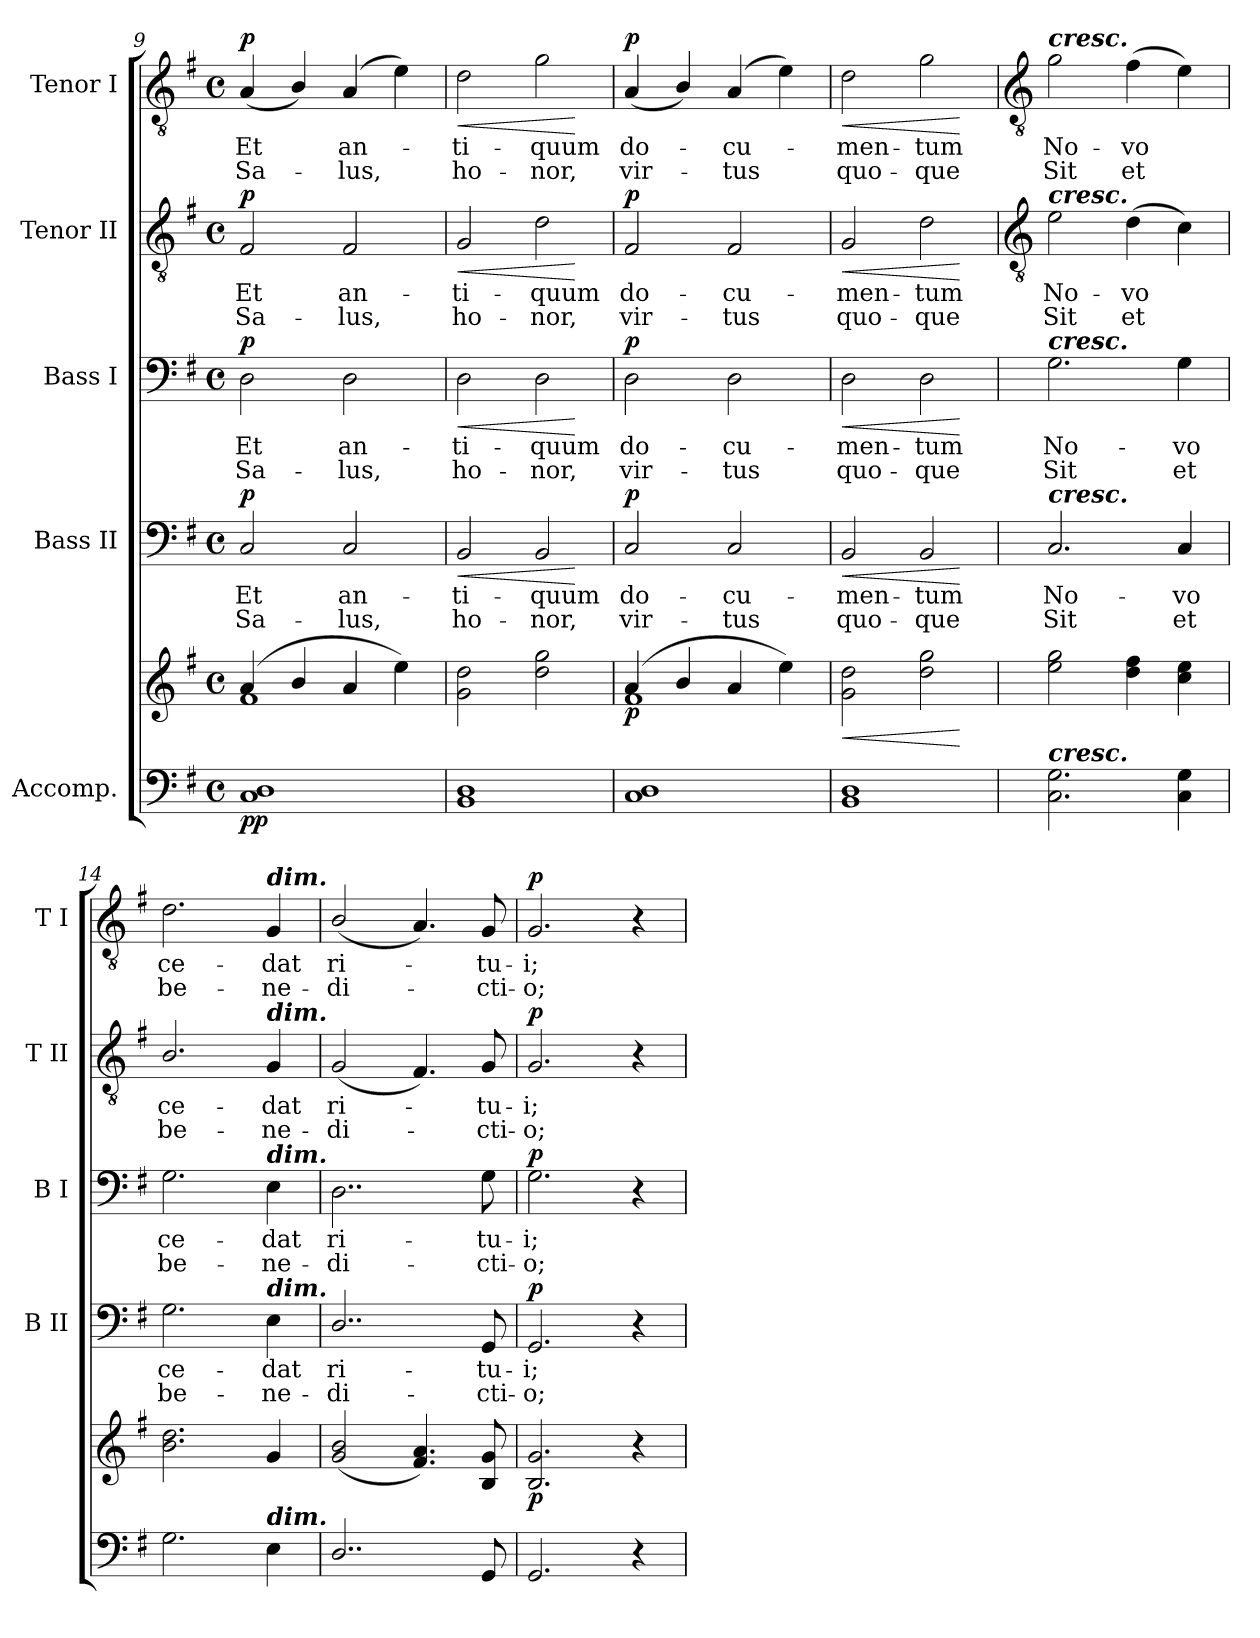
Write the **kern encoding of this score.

**kern	**kern	**dynam	**kern	**text	**text	**dynam	**kern	**text	**text	**dynam	**kern	**text	**text	**dynam	**kern	**text	**text	**dynam
*part5	*part5	*part5	*part4	*part4	*part4	*part4	*part3	*part3	*part3	*part3	*part2	*part2	*part2	*part2	*part1	*part1	*part1	*part1
*staff6	*staff5	*staff5/6	*staff4	*staff4	*staff4	*staff4	*staff3	*staff3	*staff3	*staff3	*staff2	*staff2	*staff2	*staff2	*staff1	*staff1	*staff1	*staff1
*I"Accomp.	*	*	*I"Bass II	*	*	*	*I"Bass I	*	*	*	*I"Tenor II	*	*	*	*I"Tenor I	*	*	*
*	*	*	*I'B II	*	*	*	*I'B I	*	*	*	*I'T II	*	*	*	*I'T I	*	*	*
*clefF4	*clefG2	*	*clefF4	*	*	*	*clefF4	*	*	*	*clefGv2	*	*	*	*clefGv2	*	*	*
*k[f#]	*k[f#]	*	*k[f#]	*	*	*	*k[f#]	*	*	*	*k[f#]	*	*	*	*k[f#]	*	*	*
*G:	*G:	*	*G:	*	*	*	*G:	*	*	*	*G:	*	*	*	*G:	*	*	*
*M4/4	*M4/4	*	*M4/4	*	*	*	*M4/4	*	*	*	*M4/4	*	*	*	*M4/4	*	*	*
*met(c)	*met(c)	*	*met(c)	*	*	*	*met(c)	*	*	*	*met(c)	*	*	*	*met(c)	*	*	*
=9	=9	=9	=9	=9	=9	=9	=9	=9	=9	=9	=9	=9	=9	=9	=9	=9	=9	=9
*	*^	*	*	*	*	*	*	*	*	*	*	*	*	*	*	*	*	*
!	!	!	!LO:DY:b=2	!	!LO:LY:b	!LO:LY:b	!	!	!LO:LY:b	!LO:LY:b	!	!	!LO:LY:b	!LO:LY:b	!	!	!LO:LY:b	!LO:LY:b	!
!	!	!	!LO:DY:n=1:b	!	!	!	!LO:DY:b	!	!	!	!LO:DY:b	!	!	!	!LO:DY:b	!	!	!	!LO:DY:b
1C 1D	(>4a/	1f#\	p p	2C	Et	Sa-	p	2D	Et	Sa-	p	2F#	Et	Sa-	p	(<4A	Et	Sa-	p
.	4b/	.	.	.	.	.	.	.	.	.	.	.	.	.	.	4B/)	.	.	.
!	!	!	!	!	!LO:LY:b	!LO:LY:b	!	!	!LO:LY:b	!LO:LY:b	!	!	!LO:LY:b	!LO:LY:b	!	!	!LO:LY:b	!LO:LY:b	!
.	4a/	.	.	2C	-an-	-lus,	.	2D	-an-	-lus,	.	2F#	-an-	-lus,	.	(<4A	an-	lus,	.
.	4ee\)	.	.	.	.	.	.	.	.	.	.	.	.	.	.	4e)	.	.	.
=10	=10	=10	=10	=10	=10	=10	=10	=10	=10	=10	=10	=10	=10	=10	=10	=10	=10	=10	=10
!	!	!	!LO:HP:b	!	!LO:LY:b	!LO:LY:b	!LO:HP:b	!	!LO:LY:b	!LO:LY:b	!LO:HP:b	!	!LO:LY:b	!LO:LY:b	!LO:HP:b	!	!LO:LY:b	!LO:LY:b	!LO:HP:b
1BB 1D	2g\ 2dd\	1ryy	<	2BB	ti-	-ho-	<	2D	ti-	-ho-	<	2G	ti-	-ho-	<	2d	ti-	-ho-	<
!	!	!	!	!	!LO:LY:b	!LO:LY:b	!	!	!LO:LY:b	!LO:LY:b	!	!	!LO:LY:b	!LO:LY:b	!	!	!LO:LY:b	!LO:LY:b	!
.	2dd\ 2gg\	.	.	2BB	-quum	nor,	.	2D	-quum	nor,	.	2d	-quum	nor,	.	2g	-quum	nor,	.
*	*v	*v	*	*	*	*	*	*	*	*	*	*	*	*	*	*	*	*	*
.	.	[	.	.	.	[	.	.	.	[	.	.	.	[	.	.	.	[
=11	=11	=11	=11	=11	=11	=11	=11	=11	=11	=11	=11	=11	=11	=11	=11	=11	=11	=11
*	*^	*	*	*	*	*	*	*	*	*	*	*	*	*	*	*	*	*
!	!	!	!LO:DY:b	!	!LO:LY:b	!LO:LY:b	!LO:DY:b	!	!LO:LY:b	!LO:LY:b	!LO:DY:b	!	!LO:LY:b	!LO:LY:b	!LO:DY:b	!	!LO:LY:b	!LO:LY:b	!LO:DY:b
1C 1D	(>4a/	1f#\	p	2C	do-	-vir-	p	2D	do-	-vir-	p	2F#	do-	-vir-	p	(<4A	do-	vir-	p
.	4b/	.	.	.	.	.	.	.	.	.	.	.	.	.	.	4B/)	.	.	.
!	!	!	!	!	!LO:LY:b	!LO:LY:b	!	!	!LO:LY:b	!LO:LY:b	!	!	!LO:LY:b	!LO:LY:b	!	!	!LO:LY:b	!LO:LY:b	!
.	4a/	.	.	2C	-cu-	-tus	.	2D	-cu-	-tus	.	2F#	-cu-	-tus	.	(<4A	cu-	tus	.
.	4ee\)	.	.	.	.	.	.	.	.	.	.	.	.	.	.	4e)	.	.	.
*	*v	*v	*	*	*	*	*	*	*	*	*	*	*	*	*	*	*	*	*
=12	=12	=12	=12	=12	=12	=12	=12	=12	=12	=12	=12	=12	=12	=12	=12	=12	=12	=12
!	!	!LO:HP:b	!	!LO:LY:b	!LO:LY:b	!LO:HP:b	!	!LO:LY:b	!LO:LY:b	!LO:HP:b	!	!LO:LY:b	!LO:LY:b	!LO:HP:b	!	!LO:LY:b	!LO:LY:b	!LO:HP:b
1BB 1D	2g\ 2dd\	<	2BB	men-	-quo-	<	2D	men-	-quo-	<	2G	men-	-quo-	<	2d	men-	-quo-	<
!	!	!	!	!LO:LY:b	!LO:LY:b	!	!	!LO:LY:b	!LO:LY:b	!	!	!LO:LY:b	!LO:LY:b	!	!	!LO:LY:b	!LO:LY:b	!
.	2dd\ 2gg\	.	2BB	-tum	que	.	2D	-tum	que	.	2d	-tum	que	.	2g	-tum	que	.
.	.	[	.	.	.	[	.	.	.	[	.	.	.	[	.	.	.	[
!!LO:LB:g=z
=13	=13	=13	=13	=13	=13	=13	=13	=13	=13	=13	=13	=13	=13	=13	=13	=13	=13	=13
*	*	*	*	*	*	*	*	*	*	*	*clefGv2	*	*	*	*clefGv2	*	*	*
!	!	!	!	!	!	!	!	!	!	!	!	!	!	!	!LO:TX:a:Bi:t=cresc.	!	!	!
!	!	!	!	!	!	!	!	!	!	!	!LO:TX:a:Bi:t=cresc.	!	!	!	!	!	!	!
!	!	!	!	!	!	!	!LO:TX:a:Bi:t=cresc.	!	!	!	!	!	!	!	!	!	!	!
!	!	!	!LO:TX:a:Bi:t=cresc.	!	!	!	!	!	!	!	!	!	!	!	!	!	!	!
!LO:TX:a:Bi:t=cresc.	!	!	!	!	!	!	!	!	!	!	!	!	!	!	!	!	!	!
!	!	!	!	!LO:LY:b	!LO:LY:b	!	!	!LO:LY:b	!LO:LY:b	!	!	!LO:LY:b	!LO:LY:b	!	!	!LO:LY:b	!LO:LY:b	!
2.C 2.G	2ee\ 2gg\	.	2.C	No-	-Sit	.	2.G	No-	-Sit	.	2e	No-	-Sit	.	2g	No-	-Sit	.
!	!	!	!	!	!	!	!	!	!	!	!	!LO:LY:b	!LO:LY:b	!	!	!LO:LY:b	!LO:LY:b	!
.	4dd\ 4ff#\	.	.	.	.	.	.	.	.	.	(>4d	vo	et	.	(>4f#	vo	et	.
!	!	!	!	!LO:LY:b	!LO:LY:b	!	!	!LO:LY:b	!LO:LY:b	!	!	!	!	!	!	!	!	!
4C 4G	4cc\ 4ee\	.	4C	vo	et	.	4G	vo	et	.	4c)	.	.	.	4e)	.	.	.
=14	=14	=14	=14	=14	=14	=14	=14	=14	=14	=14	=14	=14	=14	=14	=14	=14	=14	=14
!	!	!	!	!LO:LY:b	!LO:LY:b	!	!	!LO:LY:b	!LO:LY:b	!	!	!LO:LY:b	!LO:LY:b	!	!	!LO:LY:b	!LO:LY:b	!
2.G	2.b\ 2.dd\	.	2.G	ce-	-be-	.	2.G	ce-	-be-	.	2.B/	ce-	-be-	.	2.d	ce-	-be-	.
!	!	!	!	!	!	!	!	!	!	!	!	!	!	!	!LO:TX:a:Bi:t=dim.	!	!	!
!	!	!	!	!	!	!	!	!	!	!	!LO:TX:a:Bi:t=dim.	!	!	!	!	!	!	!
!	!	!	!	!	!	!	!LO:TX:a:Bi:t=dim.	!	!	!	!	!	!	!	!	!	!	!
!	!	!	!LO:TX:a:Bi:t=dim.	!	!	!	!	!	!	!	!	!	!	!	!	!	!	!
!LO:TX:a:Bi:t=dim.	!	!	!	!	!	!	!	!	!	!	!	!	!	!	!	!	!	!
!	!	!	!	!LO:LY:b	!LO:LY:b	!	!	!LO:LY:b	!LO:LY:b	!	!	!LO:LY:b	!LO:LY:b	!	!	!LO:LY:b	!LO:LY:b	!
4E	4g	.	4E	-dat	ne-	.	4E	-dat	ne-	.	4G	-dat	ne-	.	4G	-dat	ne-	.
=15	=15	=15	=15	=15	=15	=15	=15	=15	=15	=15	=15	=15	=15	=15	=15	=15	=15	=15
!	!	!	!	!LO:LY:b	!LO:LY:b	!	!	!LO:LY:b	!LO:LY:b	!	!	!LO:LY:b	!LO:LY:b	!	!	!LO:LY:b	!LO:LY:b	!
2..D/	(>2g/ 2b/	.	2..D/	-ri-	-di-	.	2..D	-ri-	-di-	.	(<2G	-ri-	di-	.	(<2B/	-ri-	di-	.
.	4.f# 4.a)	.	.	.	.	.	.	.	.	.	4.F#)	.	.	.	4.A)	.	.	.
!	!	!	!	!LO:LY:b	!LO:LY:b	!	!	!LO:LY:b	!LO:LY:b	!	!	!LO:LY:b	!LO:LY:b	!	!	!LO:LY:b	!LO:LY:b	!
8GG/	8B 8g	.	8GG	-tu-	-cti-	.	8G	-tu-	-cti-	.	8G	tu-	-cti-	.	8G	tu-	-cti-	.
=16	=16	=16	=16	=16	=16	=16	=16	=16	=16	=16	=16	=16	=16	=16	=16	=16	=16	=16
!	!	!LO:DY:b	!	!LO:LY:b	!LO:LY:b	!LO:DY:b	!	!LO:LY:b	!LO:LY:b	!LO:DY:b	!	!LO:LY:b	!LO:LY:b	!LO:DY:b	!	!LO:LY:b	!LO:LY:b	!LO:DY:b
2.GG/	2.B 2.g	p	2.GG	-i;	o;	p	2.G	-i;	o;	p	2.G	-i;	o;	p	2.G	-i;	o;	p
4r	4r	.	4r	.	.	.	4r	.	.	.	4r	.	.	.	4r	.	.	.
=	=	=	=	=	=	=	=	=	=	=	=	=	=	=	=	=	=	=
*-	*-	*-	*-	*-	*-	*-	*-	*-	*-	*-	*-	*-	*-	*-	*-	*-	*-	*-
